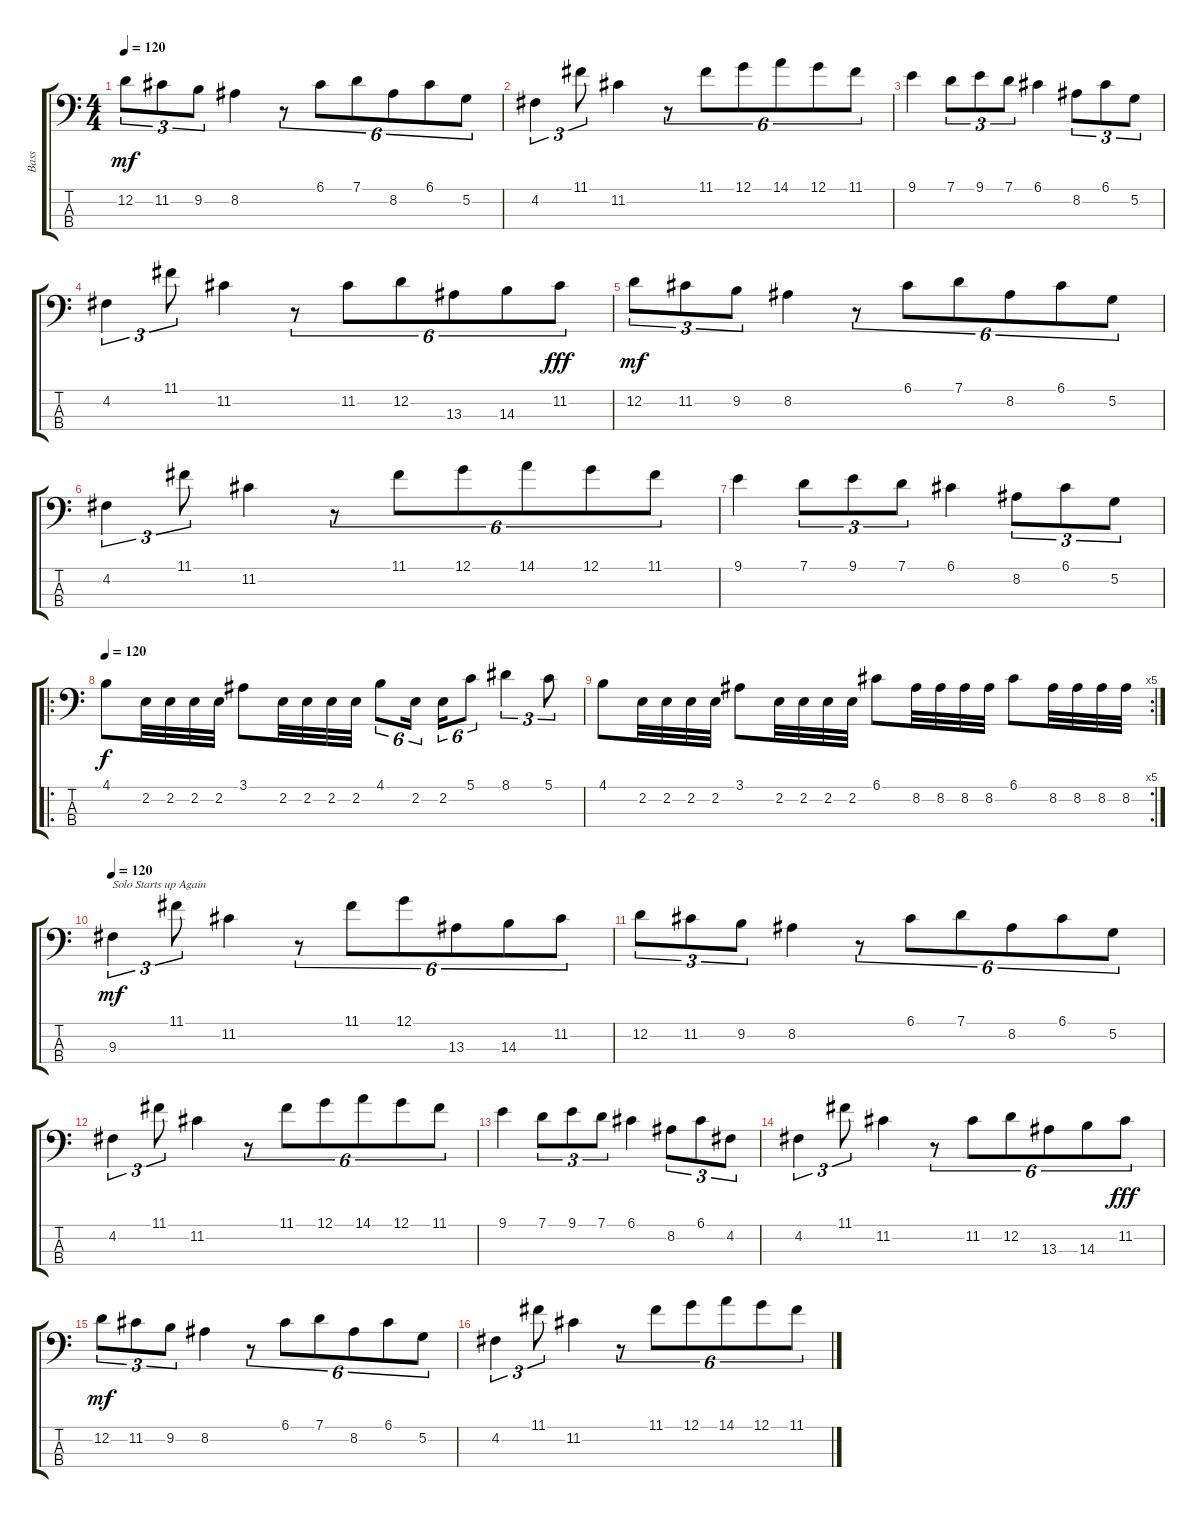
\track ("Bass" "Bass") {instrument electricbassfinger}
\staff {score tabs}
\tuning (G2 D2 A1 E1) {hide}
\ts (4 4)
\tempo 120
\clef f4
\ks c
12.2.8{tu (3 2) dy mf} 11.2.8{tu (3 2)} 9.2.8{tu (3 2)} 8.2.4 r.8{tu (6 4)} 6.1.8{tu (6 4)} 7.1.8{tu (6 4)} 8.2.8{tu (6 4)} 6.1.8{tu (6 4)} 5.2.8{tu (6 4)} |
4.2.4{tu (3 2)} 11.1.8{tu (3 2)} 11.2.4 r.8{tu (6 4)} 11.1.8{tu (6 4)} 12.1.8{tu (6 4)} 14.1.8{tu (6 4)} 12.1.8{tu (6 4)} 11.1.8{tu (6 4)} |
9.1.4 7.1.8{tu (3 2)} 9.1.8{tu (3 2)} 7.1.8{tu (3 2)} 6.1.4 8.2.8{tu (3 2)} 6.1.8{tu (3 2)} 5.2.8{tu (3 2)} |
4.2.4{tu (3 2)} 11.1.8{tu (3 2)} 11.2.4 r.8{tu (6 4)} 11.2.8{tu (6 4)} 12.2.8{tu (6 4)} 13.3.8{tu (6 4)} 14.3.8{tu (6 4)} 11.2.8{tu (6 4) dy fff} |
12.2.8{tu (3 2) dy mf} 11.2.8{tu (3 2)} 9.2.8{tu (3 2)} 8.2.4 r.8{tu (6 4)} 6.1.8{tu (6 4)} 7.1.8{tu (6 4)} 8.2.8{tu (6 4)} 6.1.8{tu (6 4)} 5.2.8{tu (6 4)} |
4.2.4{tu (3 2)} 11.1.8{tu (3 2)} 11.2.4 r.8{tu (6 4)} 11.1.8{tu (6 4)} 12.1.8{tu (6 4)} 14.1.8{tu (6 4)} 12.1.8{tu (6 4)} 11.1.8{tu (6 4)} |
9.1.4 7.1.8{tu (3 2)} 9.1.8{tu (3 2)} 7.1.8{tu (3 2)} 6.1.4 8.2.8{tu (3 2)} 6.1.8{tu (3 2)} 5.2.8{tu (3 2)} |
\ro
\tempo 120
4.1.8{dy f} 2.2.32 2.2.32 2.2.32 2.2.32 3.1.8 2.2.32 2.2.32 2.2.32 2.2.32 4.1.8{tu (6 4)} 2.2.16{tu (6 4)} 2.2.16{tu (6 4)} 5.1.8{tu (6 4)} 8.1.4{tu (3 2)} 5.1.8{tu (3 2)} |
\rc 5
4.1.8 2.2.32 2.2.32 2.2.32 2.2.32 3.1.8 2.2.32 2.2.32 2.2.32 2.2.32 6.1.8 8.2.32 8.2.32 8.2.32 8.2.32 6.1.8 8.2.32 8.2.32 8.2.32 8.2.32 |
\tempo 120
9.3.4{tu (3 2) txt "Solo Starts up Again" dy mf} 11.1.8{tu (3 2)} 11.2.4 r.8{tu (6 4)} 11.1.8{tu (6 4)} 12.1.8{tu (6 4)} 13.3.8{tu (6 4)} 14.3.8{tu (6 4)} 11.2.8{tu (6 4)} |
12.2.8{tu (3 2)} 11.2.8{tu (3 2)} 9.2.8{tu (3 2)} 8.2.4 r.8{tu (6 4)} 6.1.8{tu (6 4)} 7.1.8{tu (6 4)} 8.2.8{tu (6 4)} 6.1.8{tu (6 4)} 5.2.8{tu (6 4)} |
4.2.4{tu (3 2)} 11.1.8{tu (3 2)} 11.2.4 r.8{tu (6 4)} 11.1.8{tu (6 4)} 12.1.8{tu (6 4)} 14.1.8{tu (6 4)} 12.1.8{tu (6 4)} 11.1.8{tu (6 4)} |
9.1.4 7.1.8{tu (3 2)} 9.1.8{tu (3 2)} 7.1.8{tu (3 2)} 6.1.4 8.2.8{tu (3 2)} 6.1.8{tu (3 2)} 4.2.8{tu (3 2)} |
4.2.4{tu (3 2)} 11.1.8{tu (3 2)} 11.2.4 r.8{tu (6 4)} 11.2.8{tu (6 4)} 12.2.8{tu (6 4)} 13.3.8{tu (6 4)} 14.3.8{tu (6 4)} 11.2.8{tu (6 4) dy fff} |
12.2.8{tu (3 2) dy mf} 11.2.8{tu (3 2)} 9.2.8{tu (3 2)} 8.2.4 r.8{tu (6 4)} 6.1.8{tu (6 4)} 7.1.8{tu (6 4)} 8.2.8{tu (6 4)} 6.1.8{tu (6 4)} 5.2.8{tu (6 4)} |
4.2.4{tu (3 2)} 11.1.8{tu (3 2)} 11.2.4 r.8{tu (6 4)} 11.1.8{tu (6 4)} 12.1.8{tu (6 4)} 14.1.8{tu (6 4)} 12.1.8{tu (6 4)} 11.1.8{tu (6 4)}
